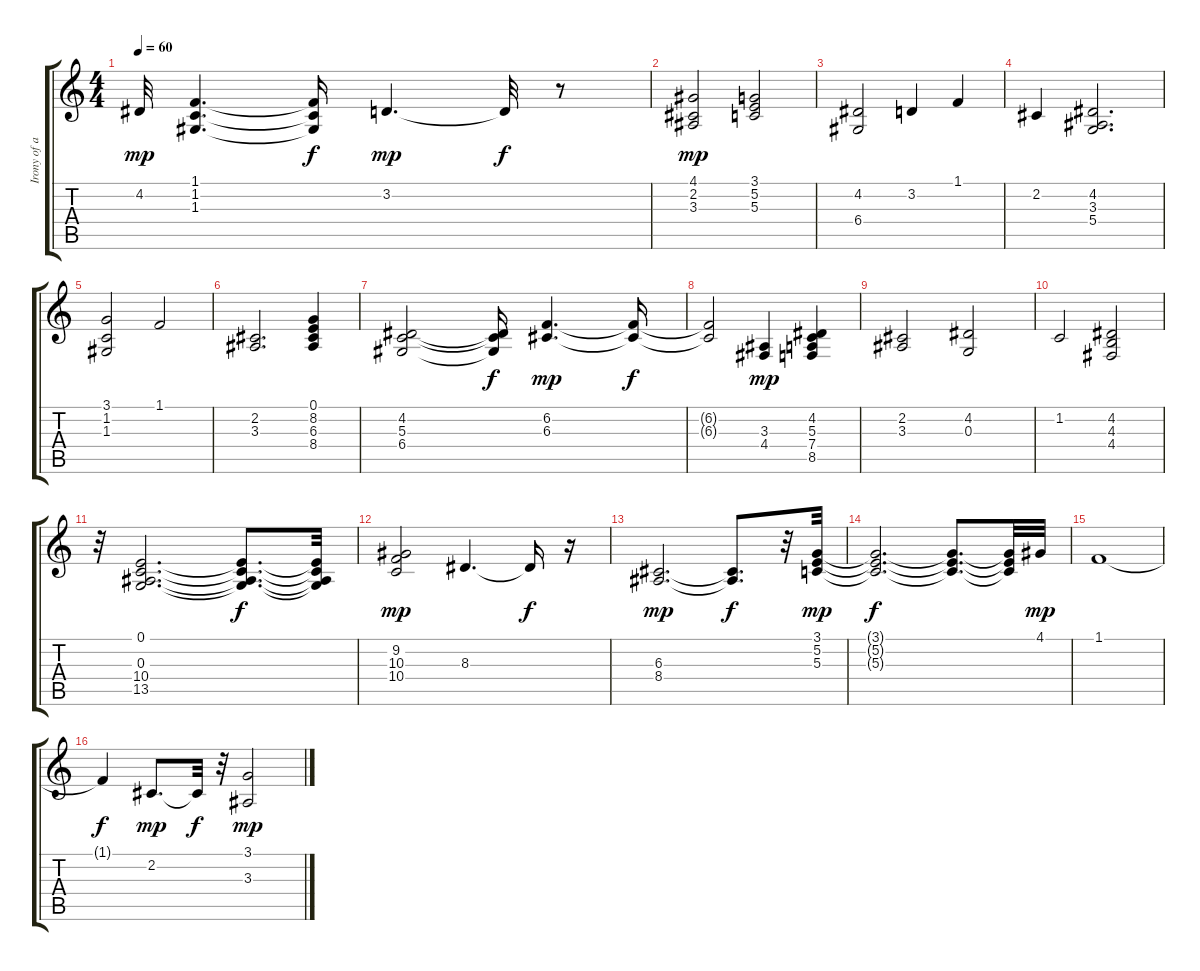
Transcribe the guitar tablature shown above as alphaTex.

\track ("Irony of a destiny - movie theme" "Irony of a") {instrument stringensemble2}
\staff {score tabs}
\tuning (E4 B3 G3 D3 A2 E2) {hide}
\ts (4 4)
\tempo 60
\clef g2
\ks c
4.2.32{dy mp} (1.1 1.2 1.3).4{d} (1.1{t} 1.2{t} 1.3{t}).16{dy f} 3.2.4{d dy mp} 3.2{t}.32{dy f} r.8 |
(4.1 2.2 3.3).2{dy mp} (3.1 5.2 5.3).2 |
(4.2 6.4).2 3.2.4 1.1.4 |
2.2.4 (4.2 3.3 5.4).2{d} |
(3.1 1.2 1.3).2 1.1.2 |
(2.2 3.3).2{d} (0.1 8.2 6.3 8.4).4 |
(4.2 5.3 6.4).2 (4.2{t} 5.3{t} 6.4{t}).16{dy f} (6.2 6.3).4{d dy mp} (6.2{t} 6.3{t}).16{dy f} |
(6.2{t} 6.3{t}).2 (3.3 4.4).4{dy mp} (4.2 5.3 7.4 8.5).4 |
(2.2 3.3).2 (4.2 0.3).2 |
1.2.2 (4.2 4.3 4.4).2 |
r.32 (0.1 0.3 10.4 13.5).2{d} (0.1{t} 0.3{t} 10.4{t} 13.5{t}).8{d dy f} (0.1{t} 0.3{t} 10.4{t} 13.5{t}).32 |
(9.2 10.3 10.4).2{dy mp} 8.3.4{d} 8.3{t}.16{dy f} r.16 |
(6.3 8.4).2{d dy mp} (6.3{t} 8.4{t}).8{d dy f} r.32 (3.1 5.2 5.3).32{dy mp} |
(3.1{t} 5.2{t} 5.3{t}).2{d dy f} (3.1{t} 5.2{t} 5.3{t}).8{d} (3.1{t} 5.2{t} 5.3{t}).32 4.1.32{dy mp} |
1.1.1 |
1.1{t}.4{dy f} 2.2.8{d dy mp} 2.2{t}.32{dy f} r.32 (3.1 3.3).2{dy mp}
